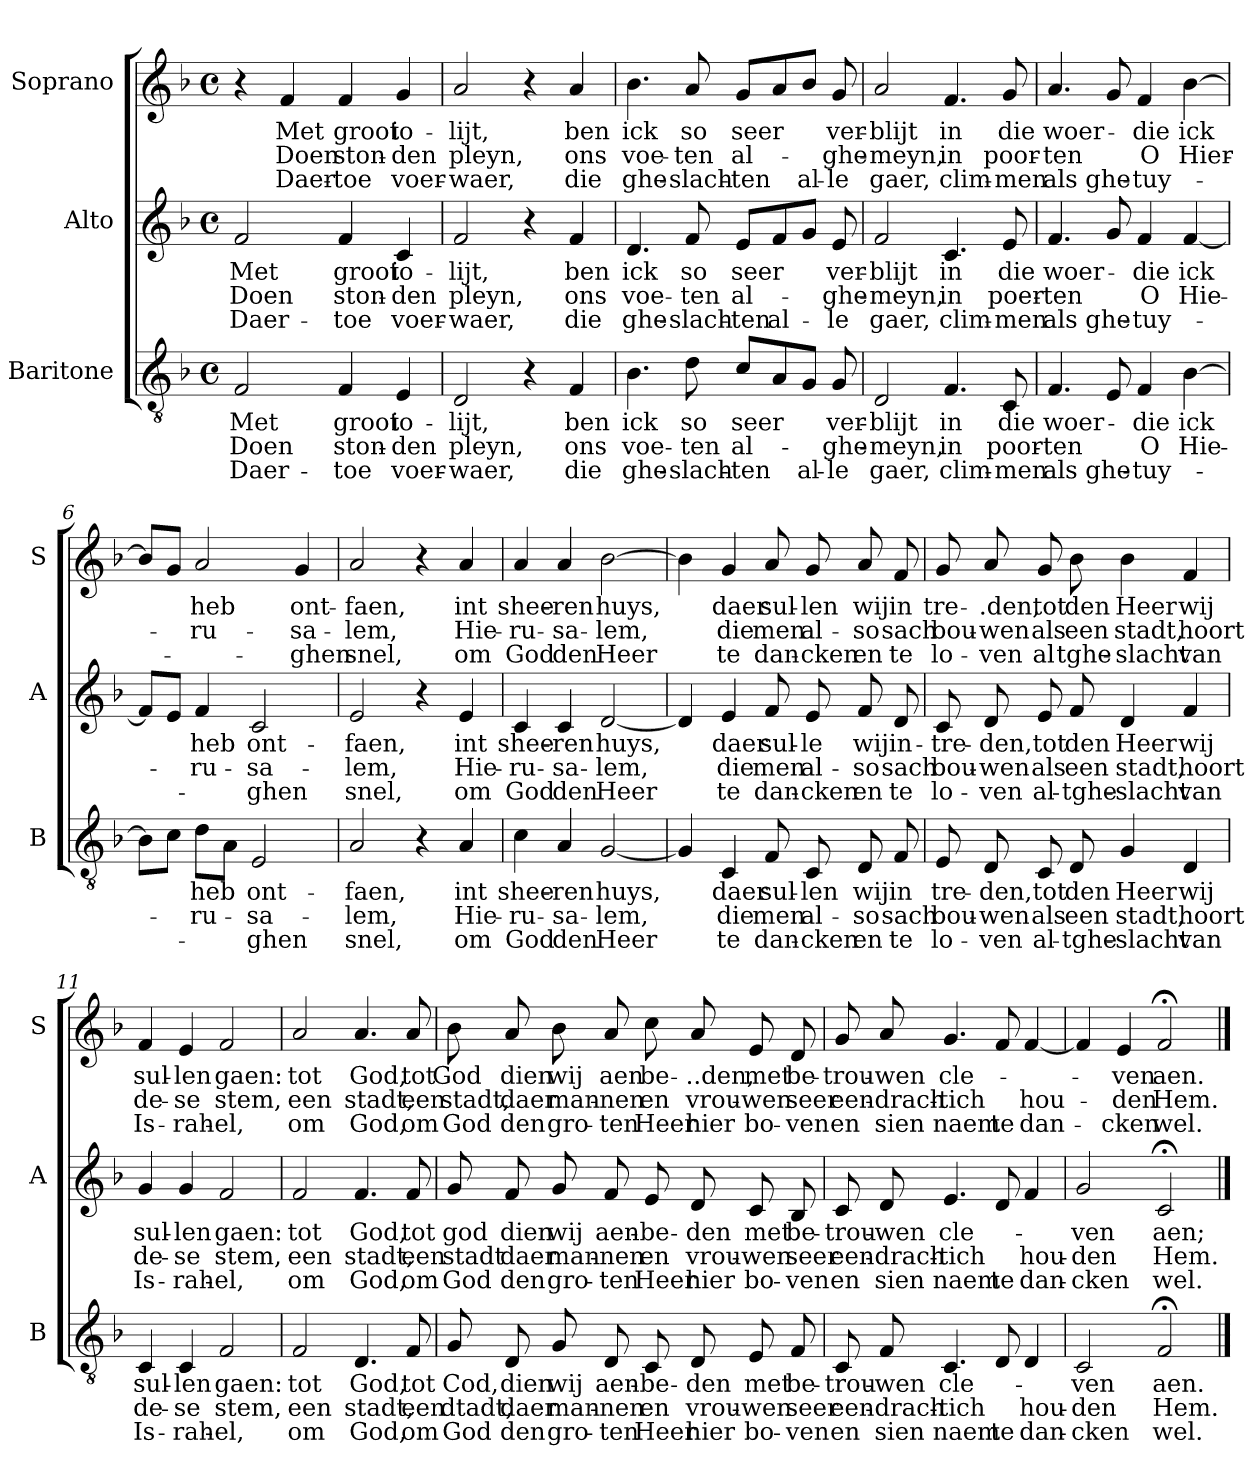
**kern	**text	**text	**text	**kern	**text	**text	**text	**kern	**text	**text	**text
*part3	*part3	*part3	*part3	*part2	*part2	*part2	*part2	*part1	*part1	*part1	*part1
*staff3	*staff3	*staff3	*staff3	*staff2	*staff2	*staff2	*staff2	*staff1	*staff1	*staff1	*staff1
*I"Baritone	*	*	*	*I"Alto	*	*	*	*I"Soprano	*	*	*
*I'B	*	*	*	*I'A	*	*	*	*I'S	*	*	*
*clefGv2	*	*	*	*clefG2	*	*	*	*clefG2	*	*	*
*k[b-]	*	*	*	*k[b-]	*	*	*	*k[b-]	*	*	*
*F:	*	*	*	*F:	*	*	*	*F:	*	*	*
*M4/4	*	*	*	*M4/4	*	*	*	*M4/4	*	*	*
*met(c)	*	*	*	*met(c)	*	*	*	*met(c)	*	*	*
=1	=1	=1	=1	=1	=1	=1	=1	=1	=1	=1	=1
!	!LO:LY:b	!LO:LY:b	!LO:LY:b	!	!LO:LY:b	!LO:LY:b	!LO:LY:b	!	!	!	!
2F/	Met	Doen	Daer-	2f/	Met	Doen	Daer-	4r	.	.	.
!	!	!	!	!	!	!	!	!	!LO:LY:b	!LO:LY:b	!LO:LY:b
.	.	.	.	.	.	.	.	4f/	Met	Doen	Daer-
!	!LO:LY:b	!LO:LY:b	!LO:LY:b	!	!LO:LY:b	!LO:LY:b	!LO:LY:b	!	!LO:LY:b	!LO:LY:b	!LO:LY:b
4F/	groot	ston-	-toe	4f/	groot	ston-	-toe	4f/	groot	ston-	-toe
!	!LO:LY:b	!LO:LY:b	!LO:LY:b	!	!LO:LY:b	!LO:LY:b	!LO:LY:b	!	!LO:LY:b	!LO:LY:b	!LO:LY:b
4E/	io-	-den	voer-	4c/	io-	-den	voer-	4g/	io-	-den	voer-
=2	=2	=2	=2	=2	=2	=2	=2	=2	=2	=2	=2
!	!LO:LY:b	!LO:LY:b	!LO:LY:b	!	!LO:LY:b	!LO:LY:b	!LO:LY:b	!	!LO:LY:b	!LO:LY:b	!LO:LY:b
2D/	-lijt,	pleyn,	-waer,	2f/	-lijt,	pleyn,	-waer,	2a/	-lijt,	pleyn,	-waer,
4r	.	.	.	4r	.	.	.	4r	.	.	.
!	!LO:LY:b	!LO:LY:b	!LO:LY:b	!	!LO:LY:b	!LO:LY:b	!LO:LY:b	!	!LO:LY:b	!LO:LY:b	!LO:LY:b
4F/	ben	ons	die	4f/	ben	ons	die	4a/	ben	ons	die
=3	=3	=3	=3	=3	=3	=3	=3	=3	=3	=3	=3
!	!LO:LY:b	!LO:LY:b	!LO:LY:b	!	!LO:LY:b	!LO:LY:b	!LO:LY:b	!	!LO:LY:b	!LO:LY:b	!LO:LY:b
4.B-\	ick	voe-	ghe-	4.d/	ick	voe-	ghe-	4.b-\	ick	voe-	ghe-
!	!LO:LY:b	!LO:LY:b	!LO:LY:b	!	!LO:LY:b	!LO:LY:b	!LO:LY:b	!	!LO:LY:b	!LO:LY:b	!LO:LY:b
8d\	so	-ten	-slach-	8f/	so	-ten	-slach-	8a/	so	-ten	-slach-
!	!LO:LY:b	!LO:LY:b	!LO:LY:b	!	!LO:LY:b	!LO:LY:b	!LO:LY:b	!	!LO:LY:b	!LO:LY:b	!LO:LY:b
8c/L	seer	al-	-ten	8e/L	seer	al-	-ten	8g/L	seer	al-	-ten
!	!	!	!	!	!	!	!LO:LY:b	!	!	!	!
8A/	.	.	.	8f/	.	.	al-	8a/	.	.	.
!	!	!	!LO:LY:b	!	!	!	!	!	!	!	!LO:LY:b
8G/J	.	.	al-	8g/J	.	.	.	8b-/J	.	.	al-
!	!LO:LY:b	!LO:LY:b	!LO:LY:b	!	!LO:LY:b	!LO:LY:b	!LO:LY:b	!	!LO:LY:b	!LO:LY:b	!LO:LY:b
8G/	ver-	-ghe-	-le	8e/	ver-	-ghe-	-le	8g/	ver-	-ghe-	-le
=4	=4	=4	=4	=4	=4	=4	=4	=4	=4	=4	=4
!	!LO:LY:b	!LO:LY:b	!LO:LY:b	!	!LO:LY:b	!LO:LY:b	!LO:LY:b	!	!LO:LY:b	!LO:LY:b	!LO:LY:b
2D/	-blijt	-meyn,	gaer,	2f/	-blijt	-meyn,	gaer,	2a/	-blijt	-meyn,	gaer,
!	!LO:LY:b	!LO:LY:b	!LO:LY:b	!	!LO:LY:b	!LO:LY:b	!LO:LY:b	!	!LO:LY:b	!LO:LY:b	!LO:LY:b
4.F/	in	in	clim-	4.c/	in	in	clim-	4.f/	in	in	clim-
!	!LO:LY:b	!LO:LY:b	!LO:LY:b	!	!LO:LY:b	!LO:LY:b	!LO:LY:b	!	!LO:LY:b	!LO:LY:b	!LO:LY:b
8C/	die	poor-	-men	8e/	die	poer-	-men	8g/	die	poor-	-men
!!LO:LB:g=z
=5	=5	=5	=5	=5	=5	=5	=5	=5	=5	=5	=5
!	!LO:LY:b	!LO:LY:b	!LO:LY:b	!	!LO:LY:b	!LO:LY:b	!LO:LY:b	!	!LO:LY:b	!LO:LY:b	!LO:LY:b
4.F/	woer-	-ten	als	4.f/	woer-	-ten	als	4.a/	woer-	-ten	als
!	!	!	!LO:LY:b	!	!	!	!LO:LY:b	!	!	!	!LO:LY:b
8E/	.	.	ghe-	8g/	.	.	ghe-	8g/	.	.	ghe-
!	!LO:LY:b	!LO:LY:b	!LO:LY:b	!	!LO:LY:b	!LO:LY:b	!LO:LY:b	!	!LO:LY:b	!LO:LY:b	!LO:LY:b
4F/	die	O	-tuy-	4f/	die	O	-tuy-	4f/	die	O	-tuy-
!	!LO:LY:b	!LO:LY:b	!	!	!LO:LY:b	!LO:LY:b	!	!	!LO:LY:b	!LO:LY:b	!
[4B-\	ick	Hie-	.	[4f/	ick	Hie-	.	[4b-\	ick	Hier-	.
=6	=6	=6	=6	=6	=6	=6	=6	=6	=6	=6	=6
8B-\L]	.	.	.	8f/L]	.	.	.	8b-/L]	.	.	.
8c\J	.	.	.	8e/J	.	.	.	8g/J	.	.	.
!	!LO:LY:b	!LO:LY:b	!	!	!LO:LY:b	!LO:LY:b	!	!	!LO:LY:b	!LO:LY:b	!
8d\L	heb	-ru-	.	4f/	heb	-ru-	.	2a/	heb	-ru-	.
8A\J	.	.	.	.	.	.	.	.	.	.	.
!	!LO:LY:b	!LO:LY:b	!LO:LY:b	!	!LO:LY:b	!LO:LY:b	!LO:LY:b	!	!	!	!
2E/	ont-	-sa-	-ghen	2c/	ont-	-sa-	-ghen	.	.	.	.
!	!	!	!	!	!	!	!	!	!LO:LY:b	!LO:LY:b	!LO:LY:b
.	.	.	.	.	.	.	.	4g/	ont-	-sa-	-ghen
=7	=7	=7	=7	=7	=7	=7	=7	=7	=7	=7	=7
!	!LO:LY:b	!LO:LY:b	!LO:LY:b	!	!LO:LY:b	!LO:LY:b	!LO:LY:b	!	!LO:LY:b	!LO:LY:b	!LO:LY:b
2A/	-faen,	-lem,	snel,	2e/	-faen,	-lem,	snel,	2a/	-faen,	-lem,	snel,
4r	.	.	.	4r	.	.	.	4r	.	.	.
!	!LO:LY:b	!LO:LY:b	!LO:LY:b	!	!LO:LY:b	!LO:LY:b	!LO:LY:b	!	!LO:LY:b	!LO:LY:b	!LO:LY:b
4A/	int	Hie-	om	4e/	int	Hie-	om	4a/	int	Hie-	om
=8	=8	=8	=8	=8	=8	=8	=8	=8	=8	=8	=8
!	!LO:LY:b	!LO:LY:b	!LO:LY:b	!	!LO:LY:b	!LO:LY:b	!LO:LY:b	!	!LO:LY:b	!LO:LY:b	!LO:LY:b
4c\	shee-	-ru-	God	4c/	shee-	-ru-	God	4a/	shee-	-ru-	God
!	!LO:LY:b	!LO:LY:b	!LO:LY:b	!	!LO:LY:b	!LO:LY:b	!LO:LY:b	!	!LO:LY:b	!LO:LY:b	!LO:LY:b
4A/	-ren	-sa-	den	4c/	-ren	-sa-	den	4a/	-ren	-sa-	den
!	!LO:LY:b	!LO:LY:b	!LO:LY:b	!	!LO:LY:b	!LO:LY:b	!LO:LY:b	!	!LO:LY:b	!LO:LY:b	!LO:LY:b
[2G/	huys,	-lem,	Heer	[2d/	huys,	-lem,	Heer	[2b-\	huys,	-lem,	Heer
!!LO:PB:g=z
=9	=9	=9	=9	=9	=9	=9	=9	=9	=9	=9	=9
4G/]	.	.	.	4d/]	.	.	.	4b-\]	.	.	.
!	!LO:LY:b	!LO:LY:b	!LO:LY:b	!	!LO:LY:b	!LO:LY:b	!LO:LY:b	!	!LO:LY:b	!LO:LY:b	!LO:LY:b
4C/	daer	die	te	4e/	daer	die	te	4g/	daer	die	te
!	!LO:LY:b	!LO:LY:b	!LO:LY:b	!	!LO:LY:b	!LO:LY:b	!LO:LY:b	!	!LO:LY:b	!LO:LY:b	!LO:LY:b
8F/	sul-	men	dan-	8f/	sul-	men	dan-	8a/	sul-	men	dan-
!	!LO:LY:b	!LO:LY:b	!LO:LY:b	!	!LO:LY:b	!LO:LY:b	!LO:LY:b	!	!LO:LY:b	!LO:LY:b	!LO:LY:b
8C/	-len	al-	-cken	8e/	-le	al-	-cken	8g/	-len	al-	-cken
!	!LO:LY:b	!LO:LY:b	!LO:LY:b	!	!LO:LY:b	!LO:LY:b	!LO:LY:b	!	!LO:LY:b	!LO:LY:b	!LO:LY:b
8D/	wij	-so	en	8f/	wij	-so	en	8a/	wij	-so	en
!	!LO:LY:b	!LO:LY:b	!LO:LY:b	!	!LO:LY:b	!LO:LY:b	!LO:LY:b	!	!LO:LY:b	!LO:LY:b	!LO:LY:b
8F/	in	sach	te	8d/	in-	sach	te	8f/	in	sach	te
=10	=10	=10	=10	=10	=10	=10	=10	=10	=10	=10	=10
!	!LO:LY:b	!LO:LY:b	!LO:LY:b	!	!LO:LY:b	!LO:LY:b	!LO:LY:b	!	!LO:LY:b	!LO:LY:b	!LO:LY:b
8E/	tre-	bou-	lo-	8c/	-tre-	bou-	lo-	8g/	tre-	bou-	lo-
!	!LO:LY:b	!LO:LY:b	!LO:LY:b	!	!LO:LY:b	!LO:LY:b	!LO:LY:b	!	!LO:LY:b	!LO:LY:b	!LO:LY:b
8D/	-den,	-wen	-ven	8d/	-den,	-wen	-ven	8a/	-.den,	-wen	-ven
!	!LO:LY:b	!LO:LY:b	!LO:LY:b	!	!LO:LY:b	!LO:LY:b	!LO:LY:b	!	!LO:LY:b	!LO:LY:b	!LO:LY:b
8C/	tot	als	al-	8e/	tot	als	al-	8g/	tot	als	al
!	!LO:LY:b	!LO:LY:b	!LO:LY:b	!	!LO:LY:b	!LO:LY:b	!LO:LY:b	!	!LO:LY:b	!LO:LY:b	!LO:LY:b
8D/	den	een	-tghe-	8f/	den	een	-tghe-	8b-\	den	een	tghe-
!	!LO:LY:b	!LO:LY:b	!LO:LY:b	!	!LO:LY:b	!LO:LY:b	!LO:LY:b	!	!LO:LY:b	!LO:LY:b	!LO:LY:b
4G/	Heer	stadt,	-slacht	4d/	Heer	stadt,	-slacht	4b-\	Heer	stadt,	-slacht
!	!LO:LY:b	!LO:LY:b	!LO:LY:b	!	!LO:LY:b	!LO:LY:b	!LO:LY:b	!	!LO:LY:b	!LO:LY:b	!LO:LY:b
4D/	wij	hoort	van	4f/	wij	hoort	van	4f/	wij	hoort	van
=11	=11	=11	=11	=11	=11	=11	=11	=11	=11	=11	=11
!	!LO:LY:b	!LO:LY:b	!LO:LY:b	!	!LO:LY:b	!LO:LY:b	!LO:LY:b	!	!LO:LY:b	!LO:LY:b	!LO:LY:b
4C/	sul-	de-	Is-	4g/	sul-	de-	Is-	4f/	sul-	de-	Is-
!	!LO:LY:b	!LO:LY:b	!LO:LY:b	!	!LO:LY:b	!LO:LY:b	!LO:LY:b	!	!LO:LY:b	!LO:LY:b	!LO:LY:b
4C/	-len	-se	-rah-	4g/	-len	-se	-rah-	4e/	-len	-se	-rah-
!	!LO:LY:b	!LO:LY:b	!LO:LY:b	!	!LO:LY:b	!LO:LY:b	!LO:LY:b	!	!LO:LY:b	!LO:LY:b	!LO:LY:b
2F/	gaen:	stem,	-el,	2f/	gaen:	stem,	-el,	2f/	gaen:	stem,	-el,
=12	=12	=12	=12	=12	=12	=12	=12	=12	=12	=12	=12
!	!LO:LY:b	!LO:LY:b	!LO:LY:b	!	!LO:LY:b	!LO:LY:b	!LO:LY:b	!	!LO:LY:b	!LO:LY:b	!LO:LY:b
2F/	tot	een	om	2f/	tot	een	om	2a/	tot	een	om
!	!LO:LY:b	!LO:LY:b	!LO:LY:b	!	!LO:LY:b	!LO:LY:b	!LO:LY:b	!	!LO:LY:b	!LO:LY:b	!LO:LY:b
4.D/	God,	stadt,	God,	4.f/	God,	stadt,	God,	4.a/	God,	stadt,	God,
!	!LO:LY:b	!LO:LY:b	!LO:LY:b	!	!LO:LY:b	!LO:LY:b	!LO:LY:b	!	!LO:LY:b	!LO:LY:b	!LO:LY:b
8F/	tot	een	om	8f/	tot	een	om	8a/	tot	een	om
!!LO:LB:g=z
=13	=13	=13	=13	=13	=13	=13	=13	=13	=13	=13	=13
!	!LO:LY:b	!LO:LY:b	!LO:LY:b	!	!LO:LY:b	!LO:LY:b	!LO:LY:b	!	!LO:LY:b	!LO:LY:b	!LO:LY:b
8G/	Cod,	dtadt,	God	8g/	god	stadt	God	8b-\	God	stadt,	God
!	!LO:LY:b	!LO:LY:b	!LO:LY:b	!	!LO:LY:b	!LO:LY:b	!LO:LY:b	!	!LO:LY:b	!LO:LY:b	!LO:LY:b
8D/	dien	daer	den	8f/	dien	daer	den	8a/	dien	daer	den
!	!LO:LY:b	!LO:LY:b	!LO:LY:b	!	!LO:LY:b	!LO:LY:b	!LO:LY:b	!	!LO:LY:b	!LO:LY:b	!LO:LY:b
8G/	wij	man-	gro-	8g/	wij	man-	gro-	8b-\	wij	man-	gro-
!	!LO:LY:b	!LO:LY:b	!LO:LY:b	!	!LO:LY:b	!LO:LY:b	!LO:LY:b	!	!LO:LY:b	!LO:LY:b	!LO:LY:b
8D/	aen-	-nen	-ten	8f/	aen-	-nen	-ten	8a/	aen	-nen	-ten
!	!LO:LY:b	!LO:LY:b	!LO:LY:b	!	!LO:LY:b	!LO:LY:b	!LO:LY:b	!	!LO:LY:b	!LO:LY:b	!LO:LY:b
8C/	-be-	en	Heer	8e/	-be-	en	Heer	8cc\	be-	en	Heer
!	!LO:LY:b	!LO:LY:b	!LO:LY:b	!	!LO:LY:b	!LO:LY:b	!LO:LY:b	!	!LO:LY:b	!LO:LY:b	!LO:LY:b
8D/	-den	vrou-	hier	8d/	-den	vrou-	hier	8a/	-..den,	vrou-	hier
!	!LO:LY:b	!LO:LY:b	!LO:LY:b	!	!LO:LY:b	!LO:LY:b	!LO:LY:b	!	!LO:LY:b	!LO:LY:b	!LO:LY:b
8E/	met	-wen	bo-	8c/	met	-wen	bo-	8e/	met	-wen	bo-
!	!LO:LY:b	!LO:LY:b	!LO:LY:b	!	!LO:LY:b	!LO:LY:b	!LO:LY:b	!	!LO:LY:b	!LO:LY:b	!LO:LY:b
8F/	be-	seer	-ven	8B-/	be-	seer	-ven	8d/	be-	seer	-ven
=14	=14	=14	=14	=14	=14	=14	=14	=14	=14	=14	=14
!	!LO:LY:b	!LO:LY:b	!LO:LY:b	!	!LO:LY:b	!LO:LY:b	!LO:LY:b	!	!LO:LY:b	!LO:LY:b	!LO:LY:b
8C/	-trou-	een-	en	8c/	-trou-	een-	en	8g/	-trou-	een-	en
!	!LO:LY:b	!LO:LY:b	!LO:LY:b	!	!LO:LY:b	!LO:LY:b	!LO:LY:b	!	!LO:LY:b	!LO:LY:b	!LO:LY:b
8F/	-wen	-drach-	sien	8d/	-wen	-drach-	sien	8a/	-wen	-drach-	sien
!	!LO:LY:b	!LO:LY:b	!LO:LY:b	!	!LO:LY:b	!LO:LY:b	!LO:LY:b	!	!LO:LY:b	!LO:LY:b	!LO:LY:b
4.C/	cle-	-tich	naem	4.e/	cle-	-tich	naem	4.g/	cle-	-tich	naem
!	!	!	!LO:LY:b	!	!	!	!LO:LY:b	!	!	!	!LO:LY:b
8D/	.	.	te	8d/	.	.	te	8f/	.	.	te
!	!	!LO:LY:b	!LO:LY:b	!	!	!LO:LY:b	!LO:LY:b	!	!	!LO:LY:b	!LO:LY:b
4D/	.	hou-	dan-	4f/	.	hou-	dan-	[4f/	.	hou-	dan-
=15	=15	=15	=15	=15	=15	=15	=15	=15	=15	=15	=15
!	!LO:LY:b	!LO:LY:b	!LO:LY:b	!	!LO:LY:b	!LO:LY:b	!LO:LY:b	!	!	!	!
2C/	-ven	-den	-cken	2g/	-ven	-den	-cken	4f/]	.	.	.
!	!	!	!	!	!	!	!	!	!LO:LY:b	!LO:LY:b	!LO:LY:b
.	.	.	.	.	.	.	.	4e/	-ven	-den	-cken
!	!LO:LY:b	!LO:LY:b	!LO:LY:b	!	!LO:LY:b	!LO:LY:b	!LO:LY:b	!	!LO:LY:b	!LO:LY:b	!LO:LY:b
2F;</	aen.	Hem.	wel.	2c;</	aen;	Hem.	wel.	2f;</	aen.	Hem.	wel.
==	==	==	==	==	==	==	==	==	==	==	==
*-	*-	*-	*-	*-	*-	*-	*-	*-	*-	*-	*-
